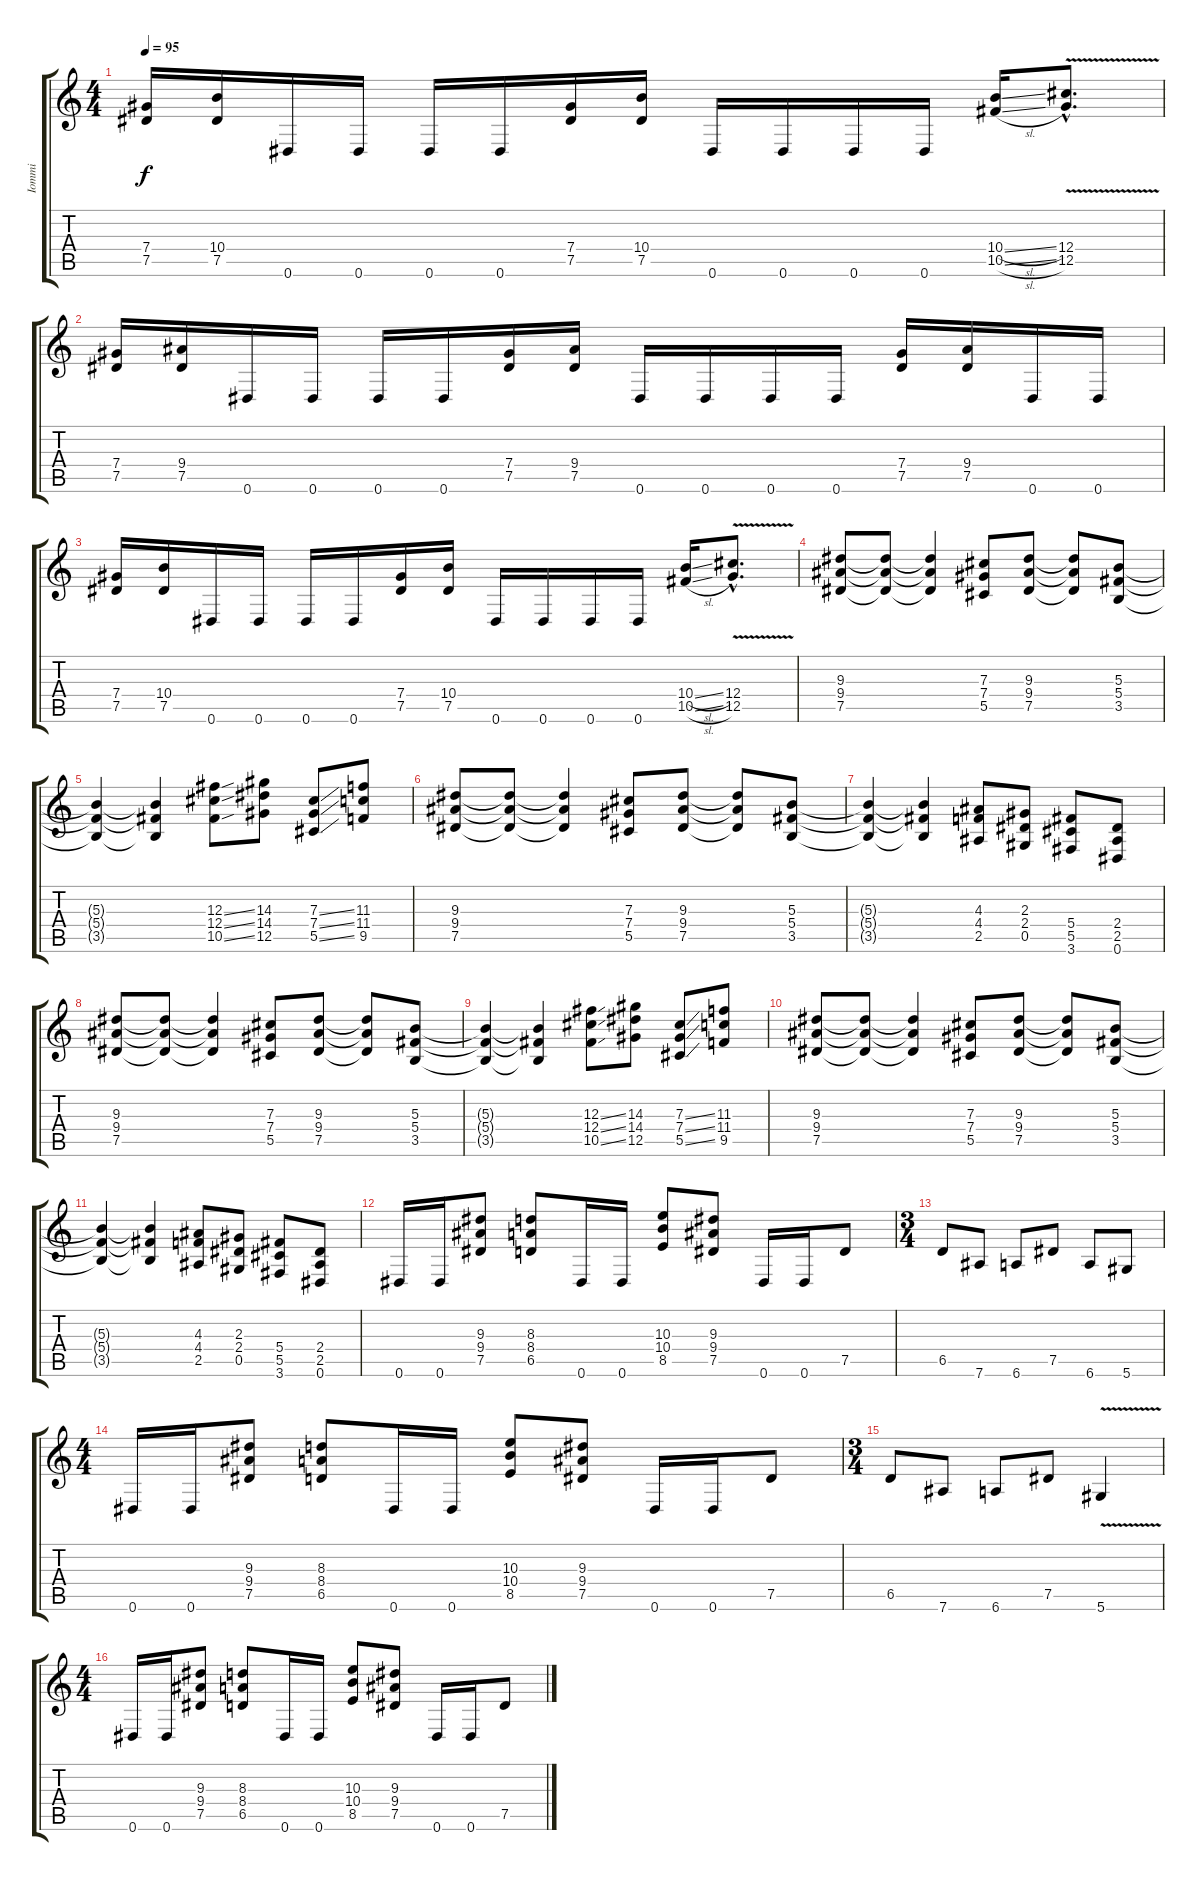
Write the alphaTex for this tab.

\track ("Iommi" "Iommi") {instrument distortionguitar}
\staff {score tabs}
\tuning (Eb4 Bb3 Gb3 Db3 Ab2 Eb2) {hide}
\ts (4 4)
\tempo 95
\clef g2
\ks c
(7.4 7.5).16{dy f} (10.4 7.5).16 0.6.16 0.6.16 0.6.16 0.6.16 (7.4 7.5).16 (10.4 7.5).16 0.6.16 0.6.16 0.6.16 0.6.16 (10.4{sl} 10.5{sl}).16 (12.4{v hac} 12.5{v hac}).8{d} |
(7.4 7.5).16 (9.4 7.5).16 0.6.16 0.6.16 0.6.16 0.6.16 (7.4 7.5).16 (9.4 7.5).16 0.6.16 0.6.16 0.6.16 0.6.16 (7.4 7.5).16 (9.4 7.5).16 0.6.16 0.6.16 |
(7.4 7.5).16 (10.4 7.5).16 0.6.16 0.6.16 0.6.16 0.6.16 (7.4 7.5).16 (10.4 7.5).16 0.6.16 0.6.16 0.6.16 0.6.16 (10.4{sl} 10.5{sl}).16 (12.4{v hac} 12.5{v hac}).8{d} |
(9.3 9.4 7.5).8 (9.3{t} 9.4{t} 7.5{t}).8 (9.3{t} 9.4{t} 7.5{t}).4 (7.3 7.4 5.5).8 (9.3 9.4 7.5).8 (9.3{t} 9.4{t} 7.5{t}).8 (5.3 5.4 3.5).8 |
(5.3{t} 5.4{t} 3.5{t}).4 (5.3{t} 5.4{t} 3.5{t}).4 (12.3{ss} 12.4{ss} 10.5{ss}).8 (14.3 14.4 12.5).8 (7.3{ss} 7.4{ss} 5.5{ss}).8 (11.3 11.4 9.5).8 |
(9.3 9.4 7.5).8 (9.3{t} 9.4{t} 7.5{t}).8 (9.3{t} 9.4{t} 7.5{t}).4 (7.3 7.4 5.5).8 (9.3 9.4 7.5).8 (9.3{t} 9.4{t} 7.5{t}).8 (5.3 5.4 3.5).8 |
(5.3{t} 5.4{t} 3.5{t}).4 (5.3{t} 5.4{t} 3.5{t}).4 (4.3 4.4 2.5).8 (2.3 2.4 0.5).8 (5.4 5.5 3.6).8 (2.4 2.5 0.6).8 |
(9.3 9.4 7.5).8 (9.3{t} 9.4{t} 7.5{t}).8 (9.3{t} 9.4{t} 7.5{t}).4 (7.3 7.4 5.5).8 (9.3 9.4 7.5).8 (9.3{t} 9.4{t} 7.5{t}).8 (5.3 5.4 3.5).8 |
(5.3{t} 5.4{t} 3.5{t}).4 (5.3{t} 5.4{t} 3.5{t}).4 (12.3{ss} 12.4{ss} 10.5{ss}).8 (14.3 14.4 12.5).8 (7.3{ss} 7.4{ss} 5.5{ss}).8 (11.3 11.4 9.5).8 |
(9.3 9.4 7.5).8 (9.3{t} 9.4{t} 7.5{t}).8 (9.3{t} 9.4{t} 7.5{t}).4 (7.3 7.4 5.5).8 (9.3 9.4 7.5).8 (9.3{t} 9.4{t} 7.5{t}).8 (5.3 5.4 3.5).8 |
(5.3{t} 5.4{t} 3.5{t}).4 (5.3{t} 5.4{t} 3.5{t}).4 (4.3 4.4 2.5).8 (2.3 2.4 0.5).8 (5.4 5.5 3.6).8 (2.4 2.5 0.6).8 |
0.6.16 0.6.16 (9.3 9.4 7.5).8 (8.3 8.4 6.5).8 0.6.16 0.6.16 (10.3 10.4 8.5).8 (9.3 9.4 7.5).8 0.6.16 0.6.16 7.5.8 |
\ts (3 4)
6.5.8 7.6.8 6.6.8 7.5.8 6.6.8 5.6.8 |
\ts (4 4)
0.6.16 0.6.16 (9.3 9.4 7.5).8 (8.3 8.4 6.5).8 0.6.16 0.6.16 (10.3 10.4 8.5).8 (9.3 9.4 7.5).8 0.6.16 0.6.16 7.5.8 |
\ts (3 4)
6.5.8 7.6.8 6.6.8 7.5.8 5.6{v}.4 |
\ts (4 4)
0.6.16 0.6.16 (9.3 9.4 7.5).8 (8.3 8.4 6.5).8 0.6.16 0.6.16 (10.3 10.4 8.5).8 (9.3 9.4 7.5).8 0.6.16 0.6.16 7.5.8
